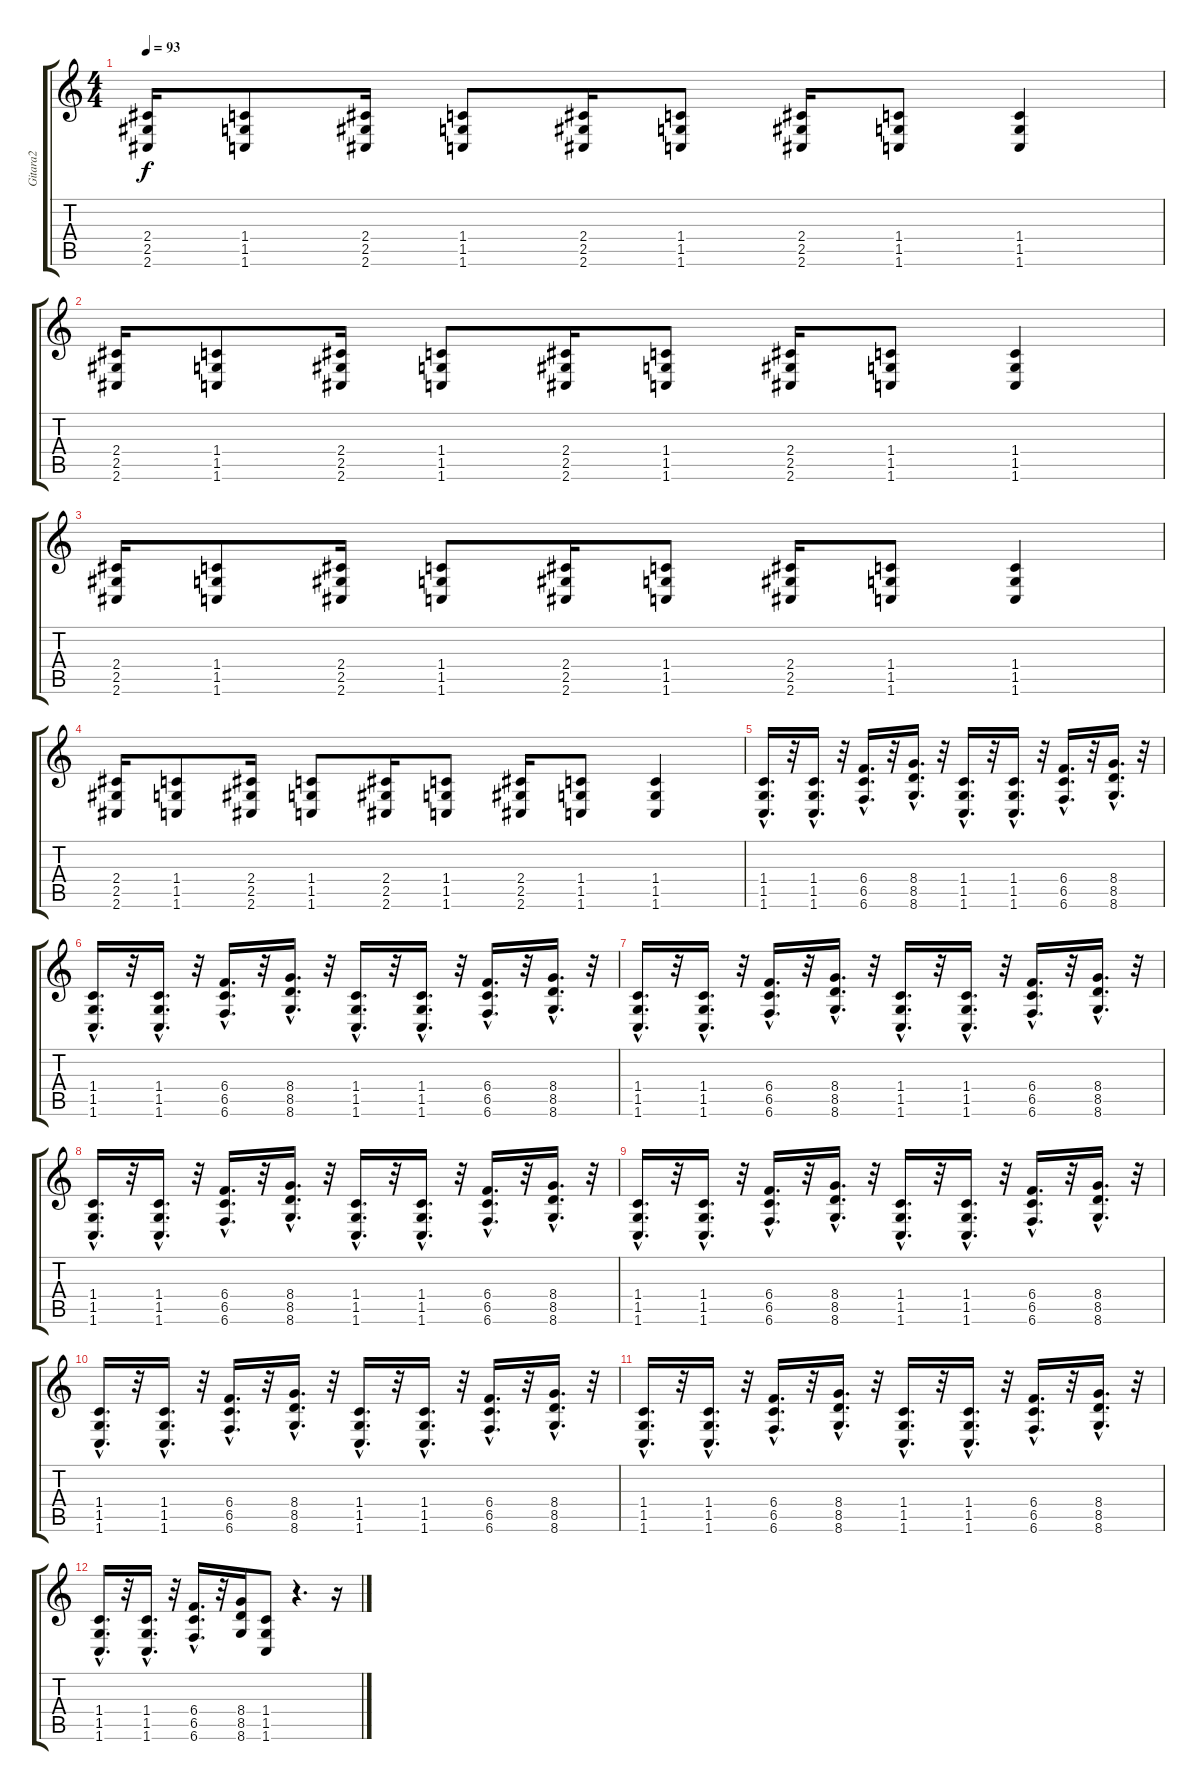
\track ("Gitara2" "Gitara2") {instrument distortionguitar}
\staff {score tabs}
\tuning (Db4 Ab3 E3 B2 Gb2 B1) {hide}
\ts (4 4)
\tempo 93
\clef g2
\ks c
(2.4 2.5 2.6).16{dy f} (1.4 1.5 1.6).8 (2.4 2.5 2.6).16 (1.4 1.5 1.6).8 (2.4 2.5 2.6).16 (1.4 1.5 1.6).8 (2.4 2.5 2.6).16 (1.4 1.5 1.6).8 (1.4 1.5 1.6).4 |
(2.4 2.5 2.6).16 (1.4 1.5 1.6).8 (2.4 2.5 2.6).16 (1.4 1.5 1.6).8 (2.4 2.5 2.6).16 (1.4 1.5 1.6).8 (2.4 2.5 2.6).16 (1.4 1.5 1.6).8 (1.4 1.5 1.6).4 |
(2.4 2.5 2.6).16 (1.4 1.5 1.6).8 (2.4 2.5 2.6).16 (1.4 1.5 1.6).8 (2.4 2.5 2.6).16 (1.4 1.5 1.6).8 (2.4 2.5 2.6).16 (1.4 1.5 1.6).8 (1.4 1.5 1.6).4 |
(2.4 2.5 2.6).16 (1.4 1.5 1.6).8 (2.4 2.5 2.6).16 (1.4 1.5 1.6).8 (2.4 2.5 2.6).16 (1.4 1.5 1.6).8 (2.4 2.5 2.6).16 (1.4 1.5 1.6).8 (1.4 1.5 1.6).4 |
(1.4{hac} 1.5{hac} 1.6{hac}).16{d} r.32 (1.4{hac} 1.5{hac} 1.6{hac}).16{d} r.32 (6.4{hac} 6.5{hac} 6.6{hac}).16{d} r.32 (8.4{hac} 8.5{hac} 8.6{hac}).16{d} r.32 (1.4{hac} 1.5{hac} 1.6{hac}).16{d} r.32 (1.4{hac} 1.5{hac} 1.6{hac}).16{d} r.32 (6.4{hac} 6.5{hac} 6.6{hac}).16{d} r.32 (8.4{hac} 8.5{hac} 8.6{hac}).16{d} r.32 |
(1.4{hac} 1.5{hac} 1.6{hac}).16{d} r.32 (1.4{hac} 1.5{hac} 1.6{hac}).16{d} r.32 (6.4{hac} 6.5{hac} 6.6{hac}).16{d} r.32 (8.4{hac} 8.5{hac} 8.6{hac}).16{d} r.32 (1.4{hac} 1.5{hac} 1.6{hac}).16{d} r.32 (1.4{hac} 1.5{hac} 1.6{hac}).16{d} r.32 (6.4{hac} 6.5{hac} 6.6{hac}).16{d} r.32 (8.4{hac} 8.5{hac} 8.6{hac}).16{d} r.32 |
(1.4{hac} 1.5{hac} 1.6{hac}).16{d} r.32 (1.4{hac} 1.5{hac} 1.6{hac}).16{d} r.32 (6.4{hac} 6.5{hac} 6.6{hac}).16{d} r.32 (8.4{hac} 8.5{hac} 8.6{hac}).16{d} r.32 (1.4{hac} 1.5{hac} 1.6{hac}).16{d} r.32 (1.4{hac} 1.5{hac} 1.6{hac}).16{d} r.32 (6.4{hac} 6.5{hac} 6.6{hac}).16{d} r.32 (8.4{hac} 8.5{hac} 8.6{hac}).16{d} r.32 |
(1.4{hac} 1.5{hac} 1.6{hac}).16{d} r.32 (1.4{hac} 1.5{hac} 1.6{hac}).16{d} r.32 (6.4{hac} 6.5{hac} 6.6{hac}).16{d} r.32 (8.4{hac} 8.5{hac} 8.6{hac}).16{d} r.32 (1.4{hac} 1.5{hac} 1.6{hac}).16{d} r.32 (1.4{hac} 1.5{hac} 1.6{hac}).16{d} r.32 (6.4{hac} 6.5{hac} 6.6{hac}).16{d} r.32 (8.4{hac} 8.5{hac} 8.6{hac}).16{d} r.32 |
(1.4{hac} 1.5{hac} 1.6{hac}).16{d} r.32 (1.4{hac} 1.5{hac} 1.6{hac}).16{d} r.32 (6.4{hac} 6.5{hac} 6.6{hac}).16{d} r.32 (8.4{hac} 8.5{hac} 8.6{hac}).16{d} r.32 (1.4{hac} 1.5{hac} 1.6{hac}).16{d} r.32 (1.4{hac} 1.5{hac} 1.6{hac}).16{d} r.32 (6.4{hac} 6.5{hac} 6.6{hac}).16{d} r.32 (8.4{hac} 8.5{hac} 8.6{hac}).16{d} r.32 |
(1.4{hac} 1.5{hac} 1.6{hac}).16{d} r.32 (1.4{hac} 1.5{hac} 1.6{hac}).16{d} r.32 (6.4{hac} 6.5{hac} 6.6{hac}).16{d} r.32 (8.4{hac} 8.5{hac} 8.6{hac}).16{d} r.32 (1.4{hac} 1.5{hac} 1.6{hac}).16{d} r.32 (1.4{hac} 1.5{hac} 1.6{hac}).16{d} r.32 (6.4{hac} 6.5{hac} 6.6{hac}).16{d} r.32 (8.4{hac} 8.5{hac} 8.6{hac}).16{d} r.32 |
(1.4{hac} 1.5{hac} 1.6{hac}).16{d} r.32 (1.4{hac} 1.5{hac} 1.6{hac}).16{d} r.32 (6.4{hac} 6.5{hac} 6.6{hac}).16{d} r.32 (8.4{hac} 8.5{hac} 8.6{hac}).16{d} r.32 (1.4{hac} 1.5{hac} 1.6{hac}).16{d} r.32 (1.4{hac} 1.5{hac} 1.6{hac}).16{d} r.32 (6.4{hac} 6.5{hac} 6.6{hac}).16{d} r.32 (8.4{hac} 8.5{hac} 8.6{hac}).16{d} r.32 |
(1.4{hac} 1.5{hac} 1.6{hac}).16{d} r.32 (1.4{hac} 1.5{hac} 1.6{hac}).16{d} r.32 (6.4{hac} 6.5{hac} 6.6{hac}).16{d} r.32 (8.4 8.5 8.6).16 (1.4 1.5 1.6).8 r.4{d} r.16
